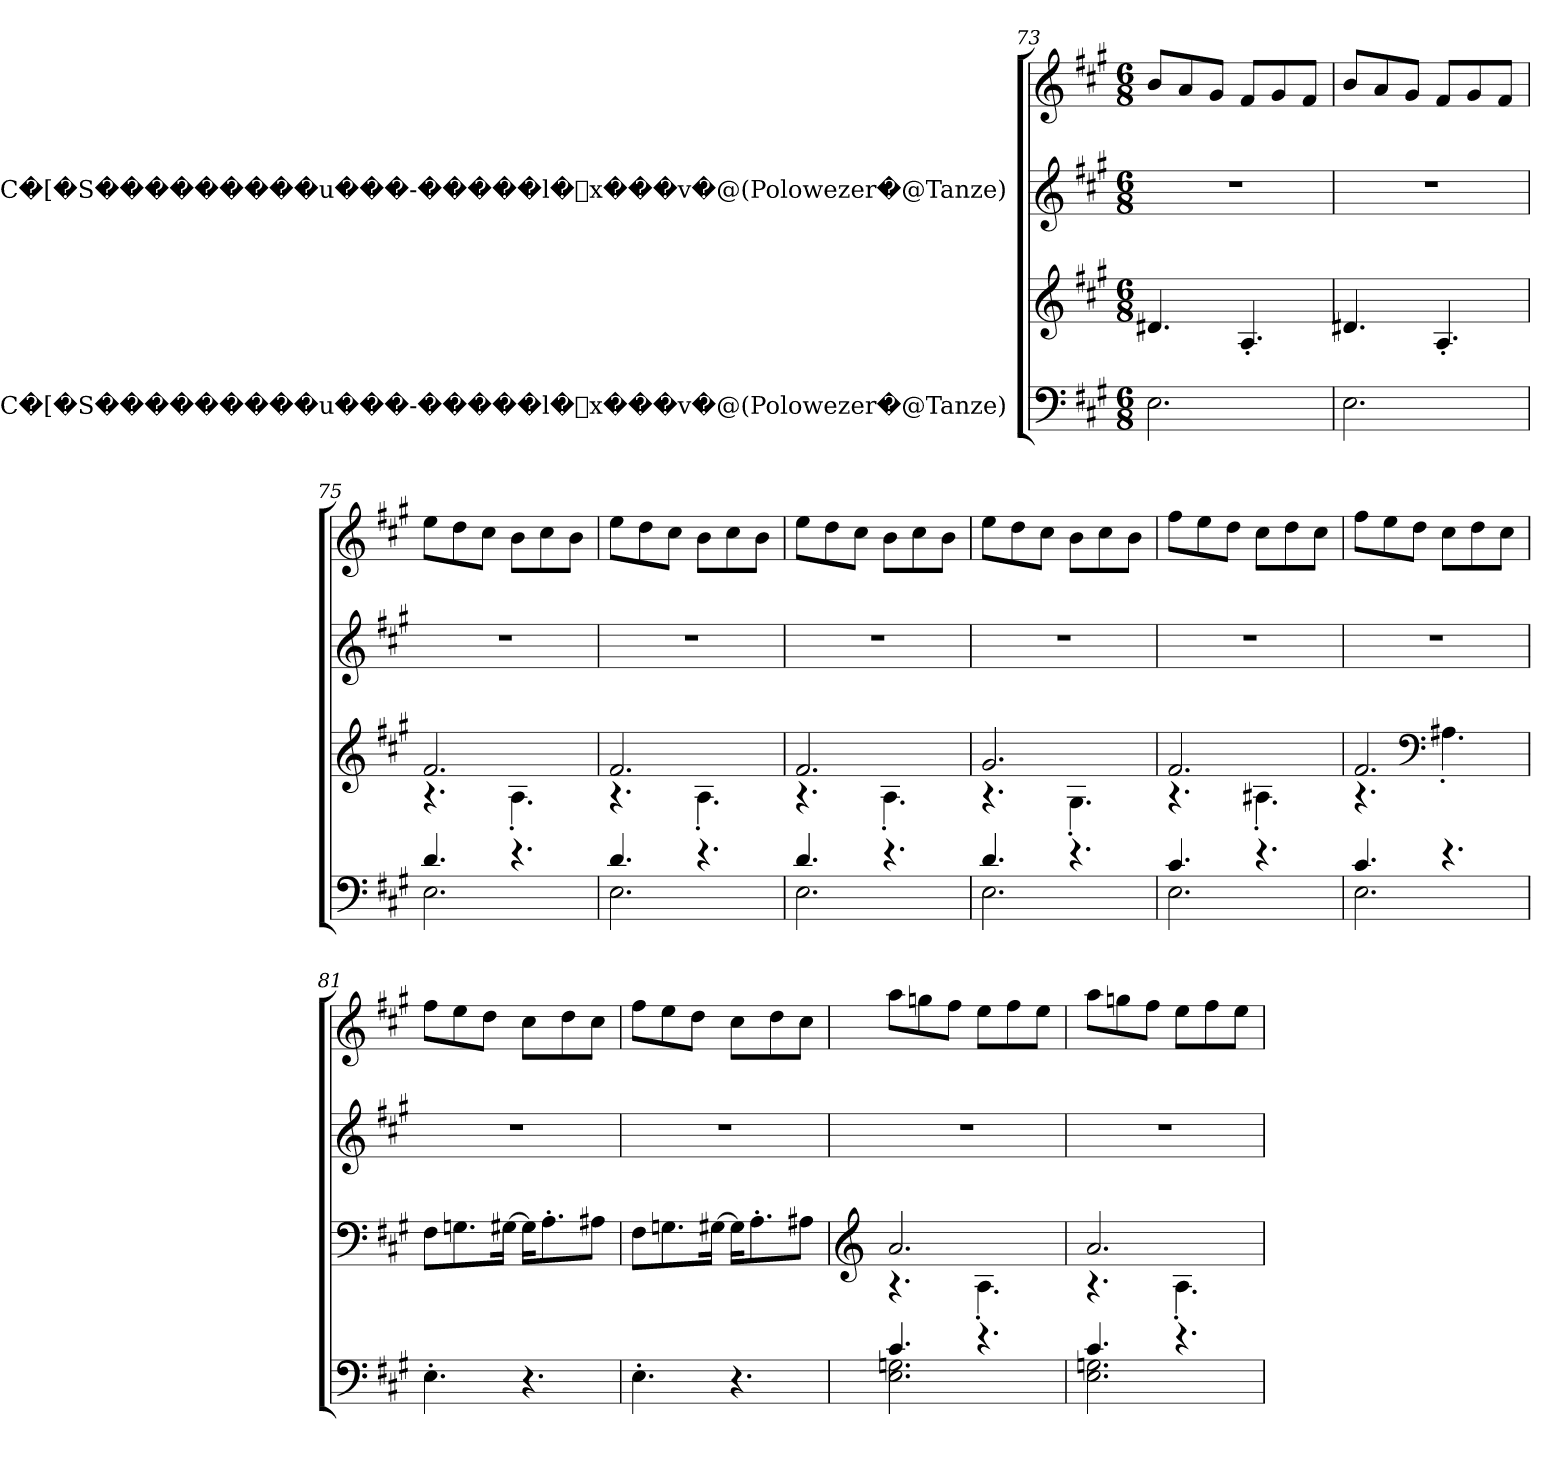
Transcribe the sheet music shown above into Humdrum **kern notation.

**kern	**kern	**kern	**kern
*part2	*part2	*part1	*part1
*staff4	*staff3	*staff2	*staff1
*I"钢琴, �C�[�S���������u���-�����l�ݗx���v�@(Polowezer�@Tanze)	*	*I"钢琴, �C�[�S���������u���-�����l�ݗx���v�@(Polowezer�@Tanze)	*
!!LO:LB:g=z
*clefF4	*clefG2	*clefG2	*clefG2
*k[f#c#g#]	*k[f#c#g#]	*k[f#c#g#]	*k[f#c#g#]
*M6/8	*M6/8	*M6/8	*M6/8
=73	=73	=73	=73
2.E\	4.d#X/	2.r	8b/L
.	.	.	8a/
.	.	.	8g#/J
.	4.A'/	.	8f#/L
.	.	.	8g#/
.	.	.	8f#/J
=74	=74	=74	=74
2.E\	4.d#X/	2.r	8b/L
.	.	.	8a/
.	.	.	8g#/J
.	4.A'/	.	8f#/L
.	.	.	8g#/
.	.	.	8f#/J
=75	=75	=75	=75
*^	*^	*	*
4.d/	2.E\	2.f#/	4.r	2.r	8ee\L
.	.	.	.	.	8dd\
.	.	.	.	.	8cc#\J
4.r	.	.	4.A'\	.	8b\L
.	.	.	.	.	8cc#\
.	.	.	.	.	8b\J
=76	=76	=76	=76	=76	=76
4.d/	2.E\	2.f#/	4.r	2.r	8ee\L
.	.	.	.	.	8dd\
.	.	.	.	.	8cc#\J
4.r	.	.	4.A'\	.	8b\L
.	.	.	.	.	8cc#\
.	.	.	.	.	8b\J
=77	=77	=77	=77	=77	=77
4.d/	2.E\	2.f#/	4.r	2.r	8ee\L
.	.	.	.	.	8dd\
.	.	.	.	.	8cc#\J
4.r	.	.	4.A'\	.	8b\L
.	.	.	.	.	8cc#\
.	.	.	.	.	8b\J
=78	=78	=78	=78	=78	=78
4.d/	2.E\	2.g#/	4.r	2.r	8ee\L
.	.	.	.	.	8dd\
.	.	.	.	.	8cc#\J
4.r	.	.	4.G#'\	.	8b\L
.	.	.	.	.	8cc#\
.	.	.	.	.	8b\J
!!LO:LB:g=z
=79	=79	=79	=79	=79	=79
4.c#/	2.E\	2.f#/	4.r	2.r	8ff#\L
.	.	.	.	.	8ee\
.	.	.	.	.	8dd\J
4.r	.	.	4.A#X'\	.	8cc#\L
.	.	.	.	.	8dd\
.	.	.	.	.	8cc#\J
=80	=80	=80	=80	=80	=80
4.c#/	2.E\	2.f#/	4.r	2.r	8ff#\L
.	.	.	.	.	8ee\
.	.	.	.	.	8dd\J
*	*	*clefF4	*	*	*
4.r	.	.	4.A#X'\	.	8cc#\L
.	.	.	.	.	8dd\
.	.	.	.	.	8cc#\J
*v	*v	*	*	*	*
*	*v	*v	*	*
=81	=81	=81	=81
4.E'\	8F#\L	2.r	8ff#\L
.	8.Gn\	.	8ee\
.	.	.	8dd\J
.	[16G#X\Jk	.	.
4.r	16G#\KL]	.	8cc#\L
.	8.A'\	.	.
.	.	.	8dd\
.	8A#X\J	.	8cc#\J
=82	=82	=82	=82
4.E'\	8F#\L	2.r	8ff#\L
.	8.Gn\	.	8ee\
.	.	.	8dd\J
.	[16G#X\Jk	.	.
4.r	16G#\KL]	.	8cc#\L
.	8.A'\	.	.
.	.	.	8dd\
.	8A#X\J	.	8cc#\J
!!LO:PB:g=z
=83	=83	=83	=83
*	*clefG2	*	*
*^	*^	*	*
4.c#/	2.E\ 2.Gn\	2.a/	4.r	2.r	8aa\L
.	.	.	.	.	8ggn\
.	.	.	.	.	8ff#\J
4.r	.	.	4.A'\	.	8ee\L
.	.	.	.	.	8ff#\
.	.	.	.	.	8ee\J
=84	=84	=84	=84	=84	=84
4.c#/	2.E\ 2.Gn\	2.a/	4.r	2.r	8aa\L
.	.	.	.	.	8ggn\
.	.	.	.	.	8ff#\J
4.r	.	.	4.A'\	.	8ee\L
.	.	.	.	.	8ff#\
.	.	.	.	.	8ee\J
*v	*v	*	*	*	*
*	*v	*v	*	*
=	=	=	=
*-	*-	*-	*-
